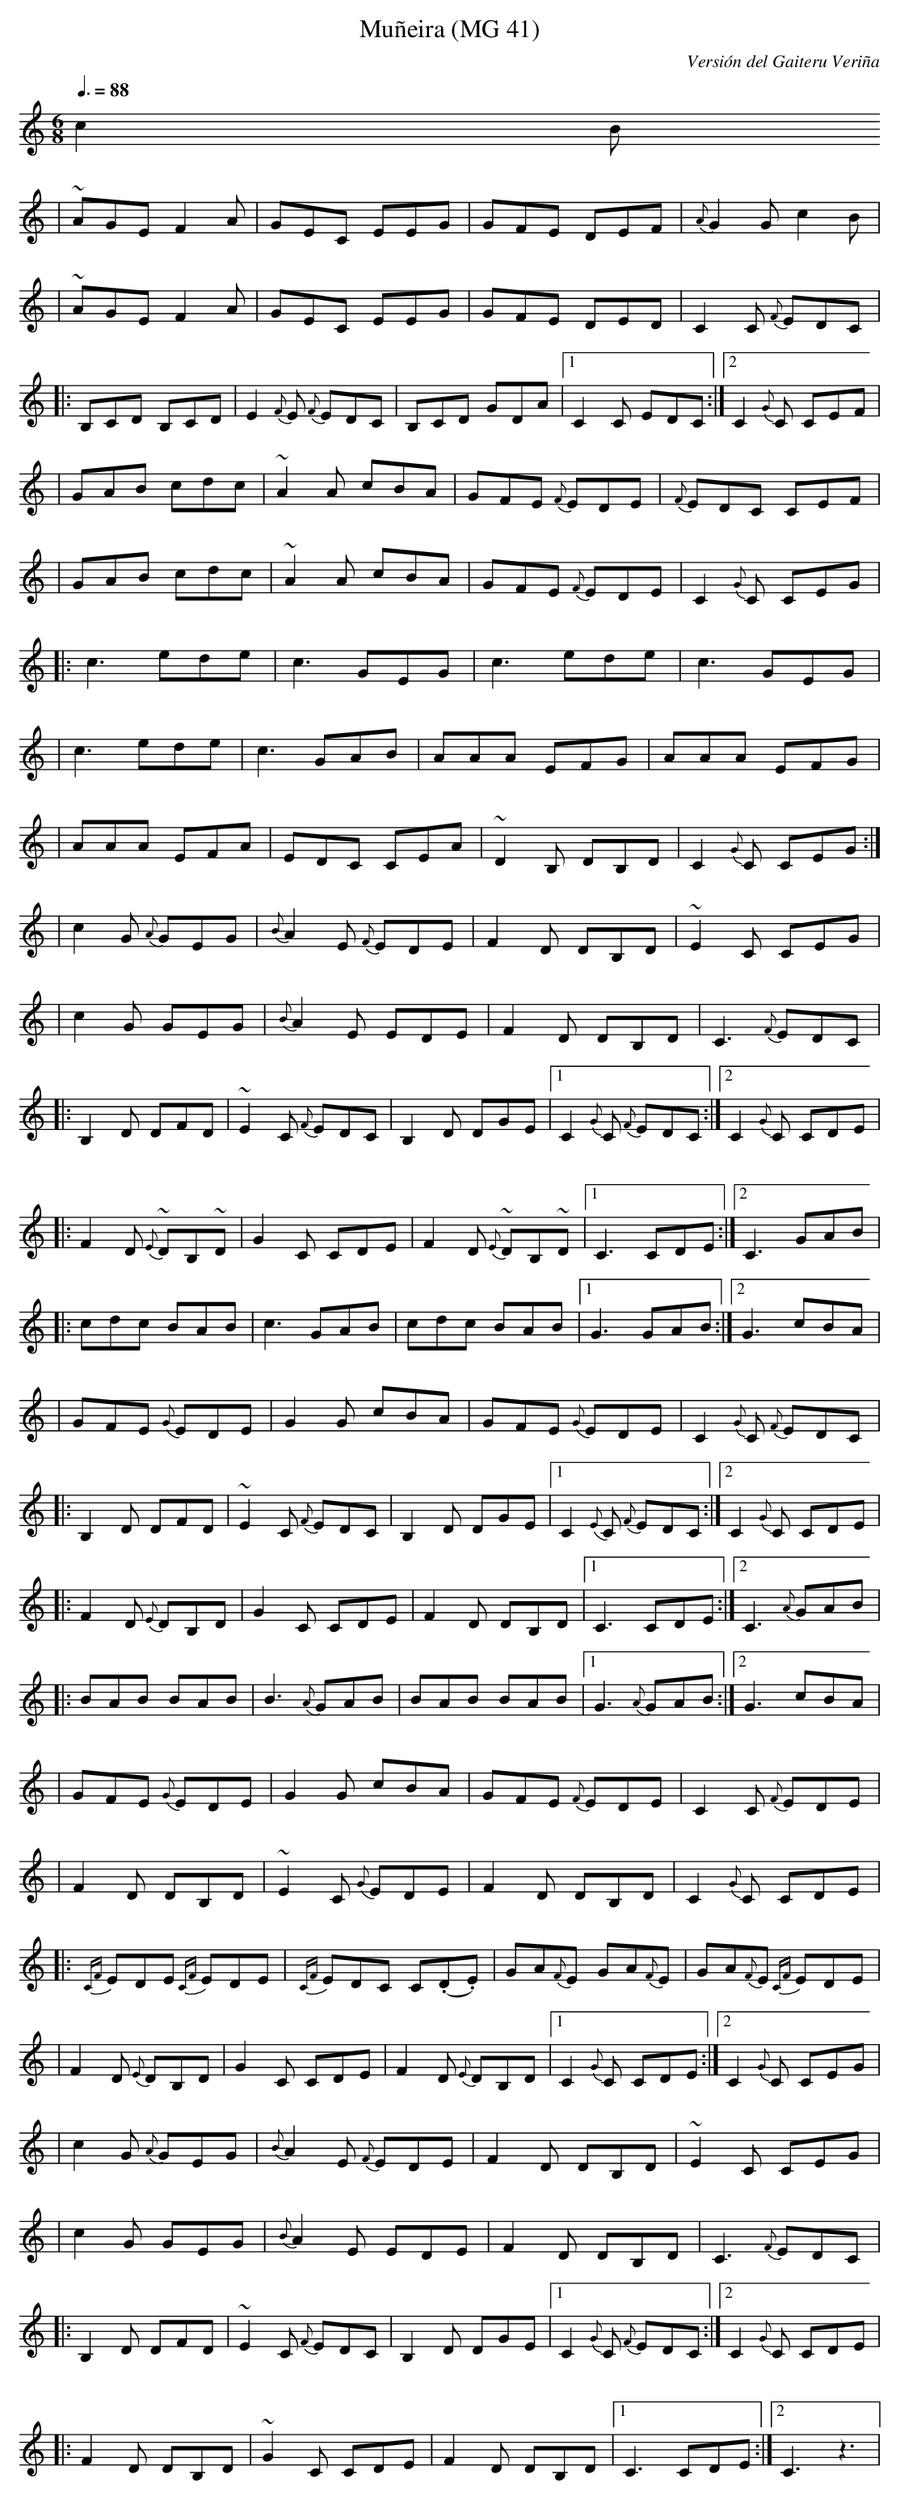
X:1
T:Muñeira (MG 41)
C:Versión del Gaiteru Veriña
E:Nivel 4
M:6/8
L:1/8
Q:3/8=88
K:C
c2 B
|~AGE F2 A|GEC EEG|GFE DEF|{A}G2 G c2 B|
|~AGE F2 A|GEC EEG|GFE DED|C2 C {F}EDC|
|: B,CD B,CD|E2 {F}E {F}EDC|B,CD GDA|[1 C2 C EDC :|[2 C2 {G}C CEF|
|GAB cdc|~A2 A cBA|GFE {F}EDE|{F}EDC CEF|
|GAB cdc|~A2 A cBA|GFE {F}EDE|C2 {G}C CEG|
|: c3 ede|c3 GEG|c3 ede|c3 GEG|
|c3 ede|c3 GAB|AAA EFG|AAA EFG|
|AAA EFA|EDC CEA|~D2 B, DB,D|C2 {G}C CEG :|
|c2 G {A}GEG|{B}A2 E {F}EDE|F2 D DB,D|~E2 C CEG|
|c2 G GEG|{B}A2 E EDE|F2 D DB,D|C3 {F}EDC|
|: B,2 D DFD|~E2 C {F}EDC|B,2 D DGE|[1 C2 {G}C {F}EDC :|[2 C2 {G}C CDE|
|: F2 D {E}~DB,~D|G2 C CDE|F2 D {E}~DB,~D|[1 C3 CDE :|[2 C3 GAB|
|: cdc BAB|c3 GAB|cdc BAB|[1 G3 GAB :|[2 G3 cBA|
|GFE {G}EDE|G2 G cBA|GFE {G}EDE|C2 {G}C {F}EDC|
|: B,2 D DFD|~E2 C {F}EDC|B,2 D DGE|[1 C2 {E}C {F}EDC :|[2 C2 {G}C CDE|
|: F2 D {E}DB,D|G2 C CDE|F2 D DB,D|[1 C3 CDE :|[2 C3 {A}GAB|
|: BAB BAB|B3 {A}GAB|BAB BAB|[1 G3 {A}GAB :|[2 G3 cBA|
|GFE {G}EDE|G2 G cBA|GFE {F}EDE|C2 C {F}EDE|
|F2 D DB,D|~E2 C {G}EDE|F2 D DB,D|C2 {G}C CDE|
|: {CF}EDE {CF}EDE|{CF}EDC C(.D.E)|GA{F}E GA{F}E|GA{F}E {CF}EDE|
|F2 D {E}DB,D|G2 C CDE|F2 D {E}DB,D|[1 C2 {G}C CDE :|[2 C2 {G}C CEG|
|c2 G {A}GEG|{B}A2 E {F}EDE|F2 D DB,D|~E2 C CEG|
|c2 G GEG|{B}A2 E EDE|F2 D DB,D|C3 {F}EDC|
|: B,2 D DFD|~E2 C {F}EDC|B,2 D DGE|[1 C2 {G}C {F}EDC :|[2 C2 {G}C CDE|
|: F2 D DB,D|~G2 C CDE|F2 D DB,D|[1 C3 CDE :|[2 C3 z3|
